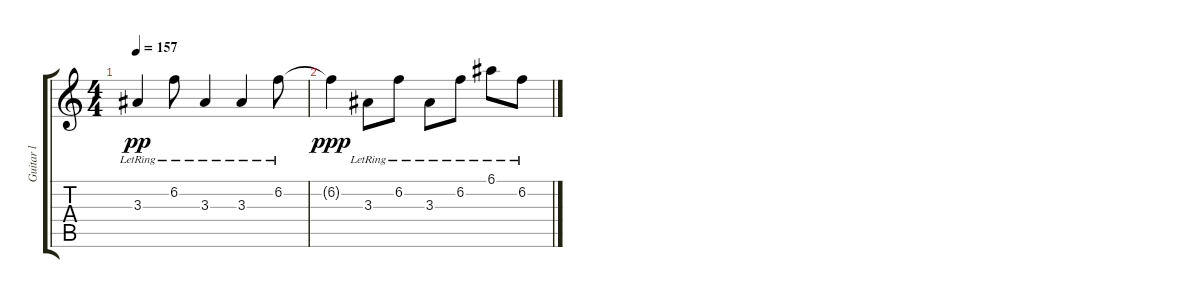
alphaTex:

\track ("Guitar l" "Guitar l") {instrument distortionguitar}
\staff {score tabs}
\tuning (E4 B3 G3 D3 A2 D2) {hide}
\ts (4 4)
\tempo 157
\clef g2
\ks c
3.3{lr}.4{dy pp} 6.2{lr}.8 3.3{lr}.4 3.3{lr}.4 6.2{lr}.8 |
6.2{t}.4{dy ppp} 3.3{lr}.8 6.2{lr}.8 3.3{lr}.8 6.2{lr}.8 6.1{lr}.8 6.2{lr}.8
